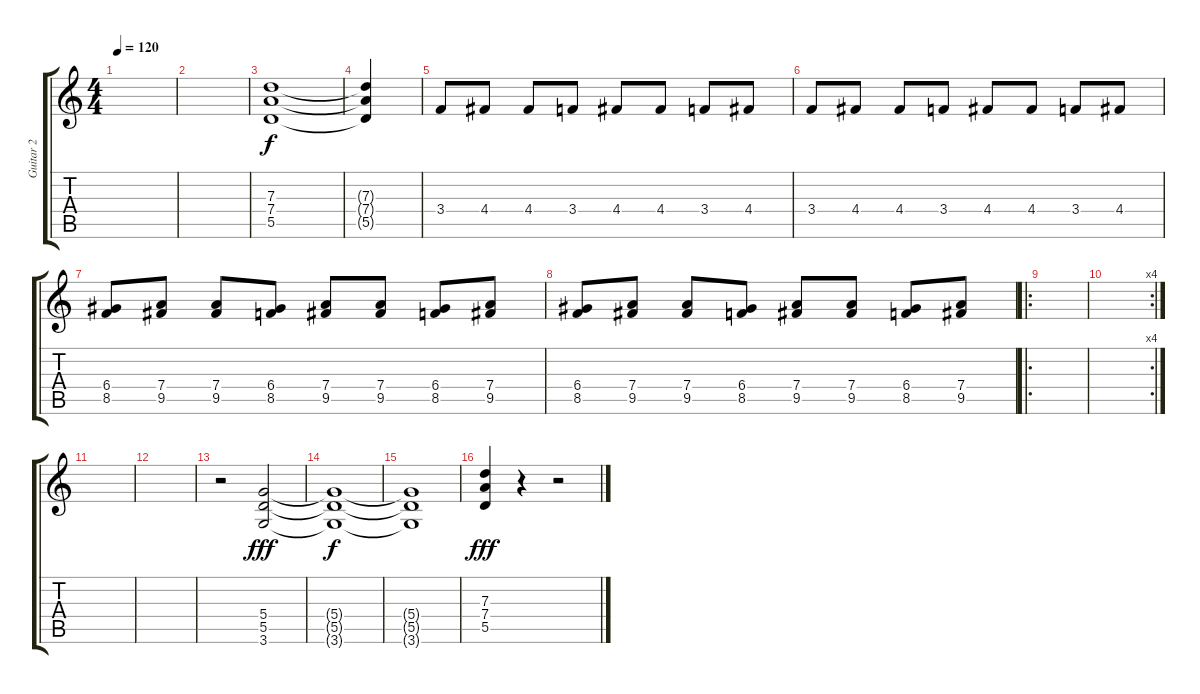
\track ("Guitar 2" "Guitar 2") {instrument distortionguitar}
\staff {score tabs}
\tuning (E4 B3 G3 D3 A2 E2) {hide}
\ts (4 4)
\tempo 120
\clef g2
\ks c
|
|
(7.3 7.4 5.5).1 |
(7.3{t} 7.4{t} 5.5{t}).4 |
3.4.8 4.4.8 4.4.8 3.4.8 4.4.8 4.4.8 3.4.8 4.4.8 |
3.4.8 4.4.8 4.4.8 3.4.8 4.4.8 4.4.8 3.4.8 4.4.8 |
(6.4 8.5).8 (7.4 9.5).8 (7.4 9.5).8 (6.4 8.5).8 (7.4 9.5).8 (7.4 9.5).8 (6.4 8.5).8 (7.4 9.5).8 |
(6.4 8.5).8 (7.4 9.5).8 (7.4 9.5).8 (6.4 8.5).8 (7.4 9.5).8 (7.4 9.5).8 (6.4 8.5).8 (7.4 9.5).8 |
\ro
|
\rc 4
|
|
|
r.2 (5.4 5.5 3.6).2{dy fff} |
(5.4{t} 5.5{t} 3.6{t}).1{dy f} |
(5.4{t} 5.5{t} 3.6{t}).1 |
(7.3 7.4 5.5).4{dy fff} r.4 r.2
